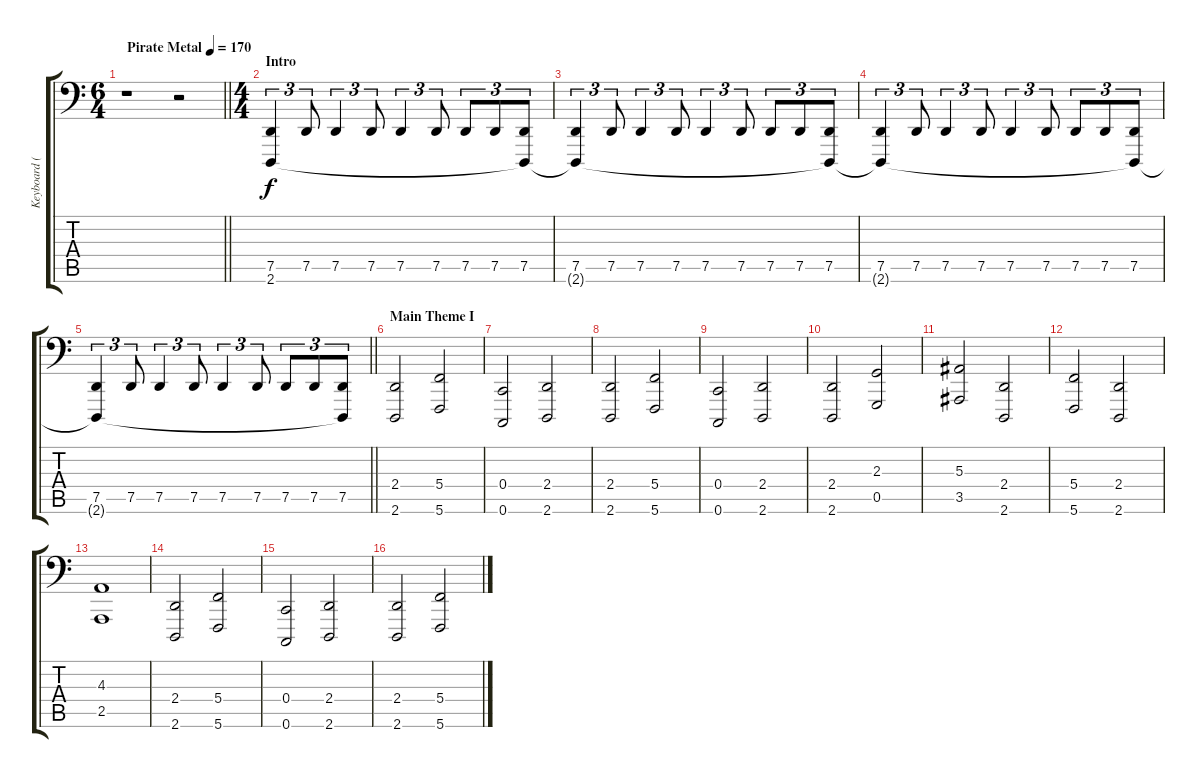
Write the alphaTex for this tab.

\track ("Keyboard (Rythm)" "Keyboard (") {instrument stringensemble1}
\staff {score tabs}
\tuning (D3 A2 F2 C2 G1 C1) {hide}
\ts (6 4)
\tempo (170 "Pirate Metal")
\clef f4
\barLineRight lightlight
\ks c
r.1{dy f instrument stringensemble1} r.2 |
\ts (4 4)
\section ("" "Intro")
(7.5 2.6).4{tu (3 2) volume 13 balance 8 instrument stringensemble1} 7.5.8{tu (3 2)} 7.5.4{tu (3 2)} 7.5.8{tu (3 2)} 7.5.4{tu (3 2)} 7.5.8{tu (3 2)} 7.5.8{tu (3 2)} 7.5.8{tu (3 2)} (7.5 2.6{t}).8{tu (3 2)} |
(7.5 2.6{t}).4{tu (3 2)} 7.5.8{tu (3 2)} 7.5.4{tu (3 2)} 7.5.8{tu (3 2)} 7.5.4{tu (3 2)} 7.5.8{tu (3 2)} 7.5.8{tu (3 2)} 7.5.8{tu (3 2)} (7.5 2.6{t}).8{tu (3 2)} |
(7.5 2.6{t}).4{tu (3 2)} 7.5.8{tu (3 2)} 7.5.4{tu (3 2)} 7.5.8{tu (3 2)} 7.5.4{tu (3 2)} 7.5.8{tu (3 2)} 7.5.8{tu (3 2)} 7.5.8{tu (3 2)} (7.5 2.6{t}).8{tu (3 2)} |
\barLineRight lightlight
(7.5 2.6{t}).4{tu (3 2)} 7.5.8{tu (3 2)} 7.5.4{tu (3 2)} 7.5.8{tu (3 2)} 7.5.4{tu (3 2)} 7.5.8{tu (3 2)} 7.5.8{tu (3 2)} 7.5.8{tu (3 2)} (7.5 2.6{t}).8{tu (3 2)} |
\section ("" "Main Theme I")
(2.4 2.6).2 (5.4 5.6).2 |
(0.4 0.6).2 (2.4 2.6).2 |
(2.4 2.6).2 (5.4 5.6).2 |
(0.4 0.6).2 (2.4 2.6).2 |
(2.4 2.6).2 (2.3 0.5).2 |
(5.3 3.5).2 (2.4 2.6).2 |
(5.4 5.6).2 (2.4 2.6).2 |
(4.3 2.5).1 |
(2.4 2.6).2 (5.4 5.6).2 |
(0.4 0.6).2 (2.4 2.6).2 |
(2.4 2.6).2 (5.4 5.6).2
